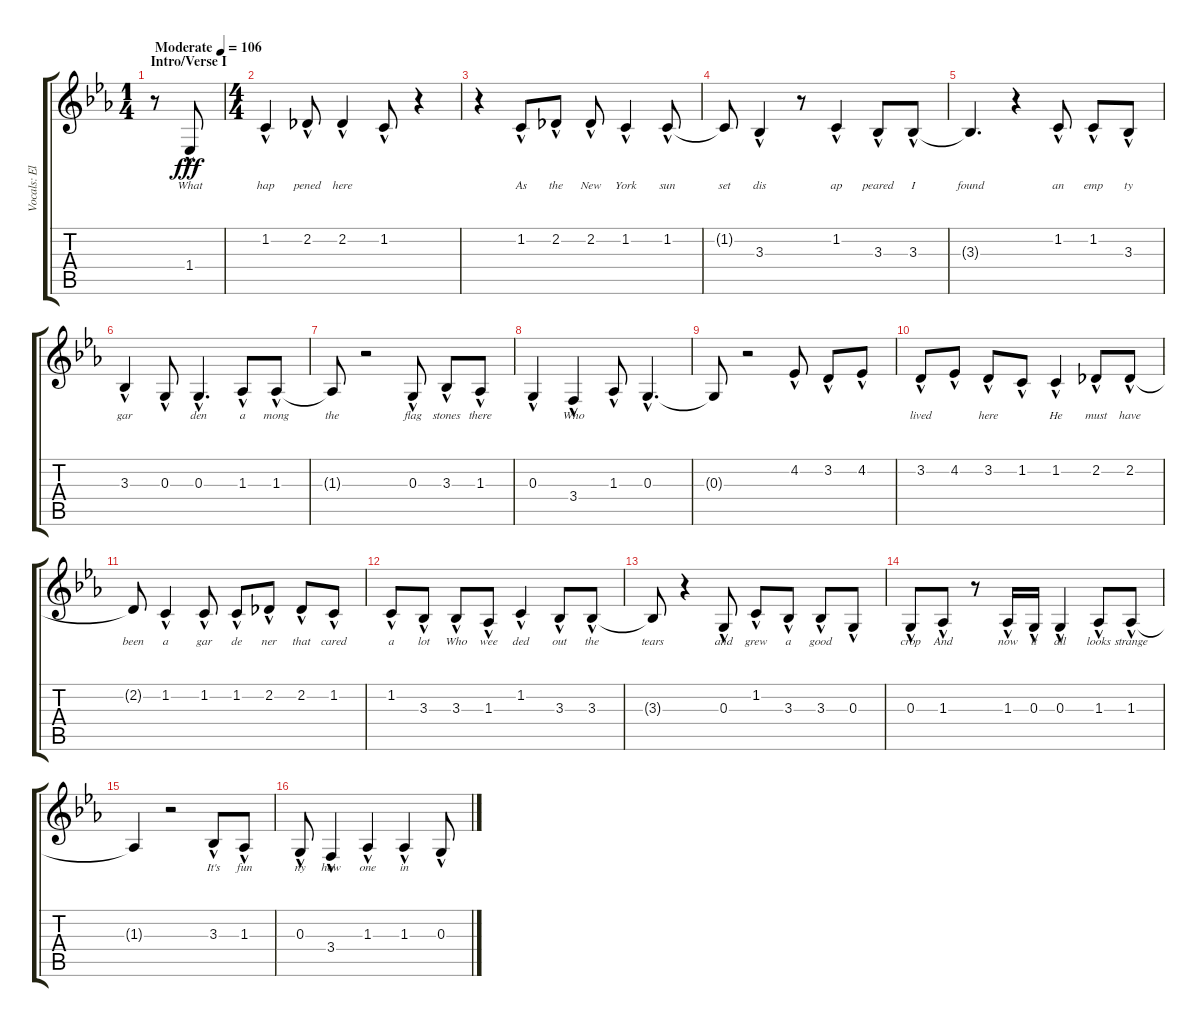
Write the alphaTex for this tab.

\track ("Vocals: Elton" "Vocals: El") {instrument lead2sawtooth}
\staff {score tabs}
\tuning (E4 B3 G3 D3 A2 E2) {hide}
\ts (1 4)
\section ("" "Intro/Verse I")
\tempo (106 "Moderate")
\clef g2
\ks eb
r.8{dy fff instrument lead2sawtooth} 1.4{hac}.8{lyrics (0 "What") lyrics (1 "") lyrics (2 "") lyrics (3 "") lyrics (4 "")} |
\ts (4 4)
1.2{hac}.4{lyrics (0 "hap") lyrics (1 "") lyrics (2 "") lyrics (3 "") lyrics (4 "")} 2.2{hac}.8{lyrics (0 "pened") lyrics (1 "") lyrics (2 "") lyrics (3 "") lyrics (4 "")} 2.2{hac}.4{lyrics (0 "here") lyrics (1 "") lyrics (2 "") lyrics (3 "") lyrics (4 "")} 1.2{hac}.8{lyrics (0 "") lyrics (1 "") lyrics (2 "") lyrics (3 "") lyrics (4 "")} r.4 |
r.4 1.2{hac}.8{lyrics (0 "As") lyrics (1 "") lyrics (2 "") lyrics (3 "") lyrics (4 "")} 2.2{hac}.8{lyrics (0 "the") lyrics (1 "") lyrics (2 "") lyrics (3 "") lyrics (4 "")} 2.2{hac}.8{lyrics (0 "New") lyrics (1 "") lyrics (2 "") lyrics (3 "") lyrics (4 "")} 1.2{hac}.4{lyrics (0 "York") lyrics (1 "") lyrics (2 "") lyrics (3 "") lyrics (4 "")} 1.2{hac}.8{lyrics (0 "sun") lyrics (1 "") lyrics (2 "") lyrics (3 "") lyrics (4 "")} |
1.2{t}.8{lyrics (0 "set") lyrics (1 "") lyrics (2 "") lyrics (3 "") lyrics (4 "")} 3.3{hac}.4{lyrics (0 "dis") lyrics (1 "") lyrics (2 "") lyrics (3 "") lyrics (4 "")} r.8 1.2{hac}.4{lyrics (0 "ap") lyrics (1 "") lyrics (2 "") lyrics (3 "") lyrics (4 "")} 3.3{hac}.8{lyrics (0 "peared") lyrics (1 "") lyrics (2 "") lyrics (3 "") lyrics (4 "")} 3.3{hac}.8{lyrics (0 "I") lyrics (1 "") lyrics (2 "") lyrics (3 "") lyrics (4 "")} |
3.3{t}.4{d lyrics (0 "found") lyrics (1 "") lyrics (2 "") lyrics (3 "") lyrics (4 "")} r.4 1.2{hac}.8{lyrics (0 "an") lyrics (1 "") lyrics (2 "") lyrics (3 "") lyrics (4 "")} 1.2{hac}.8{lyrics (0 "emp") lyrics (1 "") lyrics (2 "") lyrics (3 "") lyrics (4 "")} 3.3{hac}.8{lyrics (0 "ty") lyrics (1 "") lyrics (2 "") lyrics (3 "") lyrics (4 "")} |
3.3{hac}.4{lyrics (0 "gar") lyrics (1 "") lyrics (2 "") lyrics (3 "") lyrics (4 "")} 0.3{hac}.8{lyrics (0 "") lyrics (1 "") lyrics (2 "") lyrics (3 "") lyrics (4 "")} 0.3{hac}.4{d lyrics (0 "den") lyrics (1 "") lyrics (2 "") lyrics (3 "") lyrics (4 "")} 1.3{hac}.8{lyrics (0 "a") lyrics (1 "") lyrics (2 "") lyrics (3 "") lyrics (4 "")} 1.3{hac}.8{lyrics (0 "mong") lyrics (1 "") lyrics (2 "") lyrics (3 "") lyrics (4 "")} |
1.3{t}.8{lyrics (0 "the") lyrics (1 "") lyrics (2 "") lyrics (3 "") lyrics (4 "")} r.2 0.3{hac}.8{lyrics (0 "flag") lyrics (1 "") lyrics (2 "") lyrics (3 "") lyrics (4 "")} 3.3{hac}.8{lyrics (0 "stones") lyrics (1 "") lyrics (2 "") lyrics (3 "") lyrics (4 "")} 1.3{hac}.8{lyrics (0 "there") lyrics (1 "") lyrics (2 "") lyrics (3 "") lyrics (4 "")} |
0.3{hac}.4{lyrics (0 "") lyrics (1 "") lyrics (2 "") lyrics (3 "") lyrics (4 "")} 3.4{hac}.4{lyrics (0 "Who") lyrics (1 "") lyrics (2 "") lyrics (3 "") lyrics (4 "")} 1.3{hac}.8{lyrics (0 "") lyrics (1 "") lyrics (2 "") lyrics (3 "") lyrics (4 "")} 0.3{hac}.4{d lyrics (0 "") lyrics (1 "") lyrics (2 "") lyrics (3 "") lyrics (4 "")} |
0.3{t}.8{lyrics (0 "") lyrics (1 "") lyrics (2 "") lyrics (3 "") lyrics (4 "")} r.2 4.2{hac}.8{lyrics (0 "") lyrics (1 "") lyrics (2 "") lyrics (3 "") lyrics (4 "")} 3.2{hac}.8{lyrics (0 "") lyrics (1 "") lyrics (2 "") lyrics (3 "") lyrics (4 "")} 4.2{hac}.8{lyrics (0 "") lyrics (1 "") lyrics (2 "") lyrics (3 "") lyrics (4 "")} |
3.2{hac}.8{lyrics (0 "lived") lyrics (1 "") lyrics (2 "") lyrics (3 "") lyrics (4 "")} 4.2{hac}.8{lyrics (0 "") lyrics (1 "") lyrics (2 "") lyrics (3 "") lyrics (4 "")} 3.2{hac}.8{lyrics (0 "here") lyrics (1 "") lyrics (2 "") lyrics (3 "") lyrics (4 "")} 1.2{hac}.8{lyrics (0 "") lyrics (1 "") lyrics (2 "") lyrics (3 "") lyrics (4 "")} 1.2{hac}.4{lyrics (0 "He") lyrics (1 "") lyrics (2 "") lyrics (3 "") lyrics (4 "")} 2.2{hac}.8{lyrics (0 "must") lyrics (1 "") lyrics (2 "") lyrics (3 "") lyrics (4 "")} 2.2{hac}.8{lyrics (0 "have") lyrics (1 "") lyrics (2 "") lyrics (3 "") lyrics (4 "")} |
2.2{t}.8{lyrics (0 "been") lyrics (1 "") lyrics (2 "") lyrics (3 "") lyrics (4 "")} 1.2{hac}.4{lyrics (0 "a") lyrics (1 "") lyrics (2 "") lyrics (3 "") lyrics (4 "")} 1.2{hac}.8{lyrics (0 "gar") lyrics (1 "") lyrics (2 "") lyrics (3 "") lyrics (4 "")} 1.2{hac}.8{lyrics (0 "de") lyrics (1 "") lyrics (2 "") lyrics (3 "") lyrics (4 "")} 2.2{hac}.8{lyrics (0 "ner") lyrics (1 "") lyrics (2 "") lyrics (3 "") lyrics (4 "")} 2.2{hac}.8{lyrics (0 "that") lyrics (1 "") lyrics (2 "") lyrics (3 "") lyrics (4 "")} 1.2{hac}.8{lyrics (0 "cared") lyrics (1 "") lyrics (2 "") lyrics (3 "") lyrics (4 "")} |
1.2{hac}.8{lyrics (0 "a") lyrics (1 "") lyrics (2 "") lyrics (3 "") lyrics (4 "")} 3.3{hac}.8{lyrics (0 "lot") lyrics (1 "") lyrics (2 "") lyrics (3 "") lyrics (4 "")} 3.3{hac}.8{lyrics (0 "Who") lyrics (1 "") lyrics (2 "") lyrics (3 "") lyrics (4 "")} 1.3{hac}.8{lyrics (0 "wee") lyrics (1 "") lyrics (2 "") lyrics (3 "") lyrics (4 "")} 1.2{hac}.4{lyrics (0 "ded") lyrics (1 "") lyrics (2 "") lyrics (3 "") lyrics (4 "")} 3.3{hac}.8{lyrics (0 "out") lyrics (1 "") lyrics (2 "") lyrics (3 "") lyrics (4 "")} 3.3{hac}.8{lyrics (0 "the") lyrics (1 "") lyrics (2 "") lyrics (3 "") lyrics (4 "")} |
3.3{t}.8{lyrics (0 "tears") lyrics (1 "") lyrics (2 "") lyrics (3 "") lyrics (4 "")} r.4 0.3{hac}.8{lyrics (0 "and") lyrics (1 "") lyrics (2 "") lyrics (3 "") lyrics (4 "")} 1.2{hac}.8{lyrics (0 "grew") lyrics (1 "") lyrics (2 "") lyrics (3 "") lyrics (4 "")} 3.3{hac}.8{lyrics (0 "a") lyrics (1 "") lyrics (2 "") lyrics (3 "") lyrics (4 "")} 3.3{hac}.8{lyrics (0 "good") lyrics (1 "") lyrics (2 "") lyrics (3 "") lyrics (4 "")} 0.3{hac}.8{lyrics (0 "") lyrics (1 "") lyrics (2 "") lyrics (3 "") lyrics (4 "")} |
0.3{hac}.8{lyrics (0 "crop") lyrics (1 "") lyrics (2 "") lyrics (3 "") lyrics (4 "")} 1.3{hac}.8{lyrics (0 "And") lyrics (1 "") lyrics (2 "") lyrics (3 "") lyrics (4 "")} r.8 1.3{hac}.16{lyrics (0 "now") lyrics (1 "") lyrics (2 "") lyrics (3 "") lyrics (4 "")} 0.3{hac}.16{lyrics (0 "it") lyrics (1 "") lyrics (2 "") lyrics (3 "") lyrics (4 "")} 0.3{hac}.4{lyrics (0 "all") lyrics (1 "") lyrics (2 "") lyrics (3 "") lyrics (4 "")} 1.3{hac}.8{lyrics (0 "looks") lyrics (1 "") lyrics (2 "") lyrics (3 "") lyrics (4 "")} 1.3{hac}.8{lyrics (0 "strange") lyrics (1 "") lyrics (2 "") lyrics (3 "") lyrics (4 "")} |
1.3{t}.4{lyrics (0 "") lyrics (1 "") lyrics (2 "") lyrics (3 "") lyrics (4 "")} r.2 3.3{hac}.8{lyrics (0 "It's") lyrics (1 "") lyrics (2 "") lyrics (3 "") lyrics (4 "")} 1.3{hac}.8{lyrics (0 "fun") lyrics (1 "") lyrics (2 "") lyrics (3 "") lyrics (4 "")} |
0.3{hac}.8{lyrics (0 "ny") lyrics (1 "") lyrics (2 "") lyrics (3 "") lyrics (4 "")} 3.4{hac}.4{lyrics (0 "how") lyrics (1 "") lyrics (2 "") lyrics (3 "") lyrics (4 "")} 1.3{hac}.4{lyrics (0 "one") lyrics (1 "") lyrics (2 "") lyrics (3 "") lyrics (4 "")} 1.3{hac}.4{lyrics (0 "in") lyrics (1 "") lyrics (2 "") lyrics (3 "") lyrics (4 "")} 0.3{hac}.8{lyrics (0 "") lyrics (1 "") lyrics (2 "") lyrics (3 "") lyrics (4 "")}
